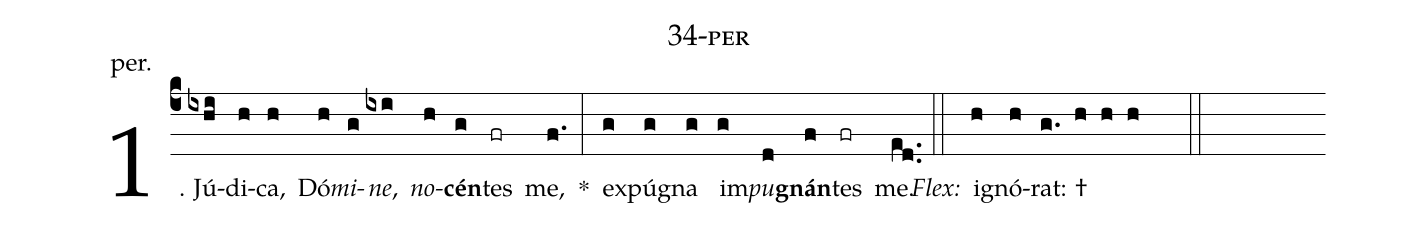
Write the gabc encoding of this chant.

name: 34-per;
annotation: per.;
%%
(c4)1. Jú(ixhi)di(h)ca,(h) Dó(h)<i>mi</i>(g)<i>ne</i>,(ixi) <i>no</i>(h)<b>cén</b>(g)tes(fr) me,(f.) *(:) ex(g)pú(g)gna(g) im(g)<i>pu</i>(d)<b>gnán</b>(f)tes(fr) me.(ed..) (::)
<i>Flex:</i>()  i(h)gnó(h)rat: †(g. h h h  ::)
